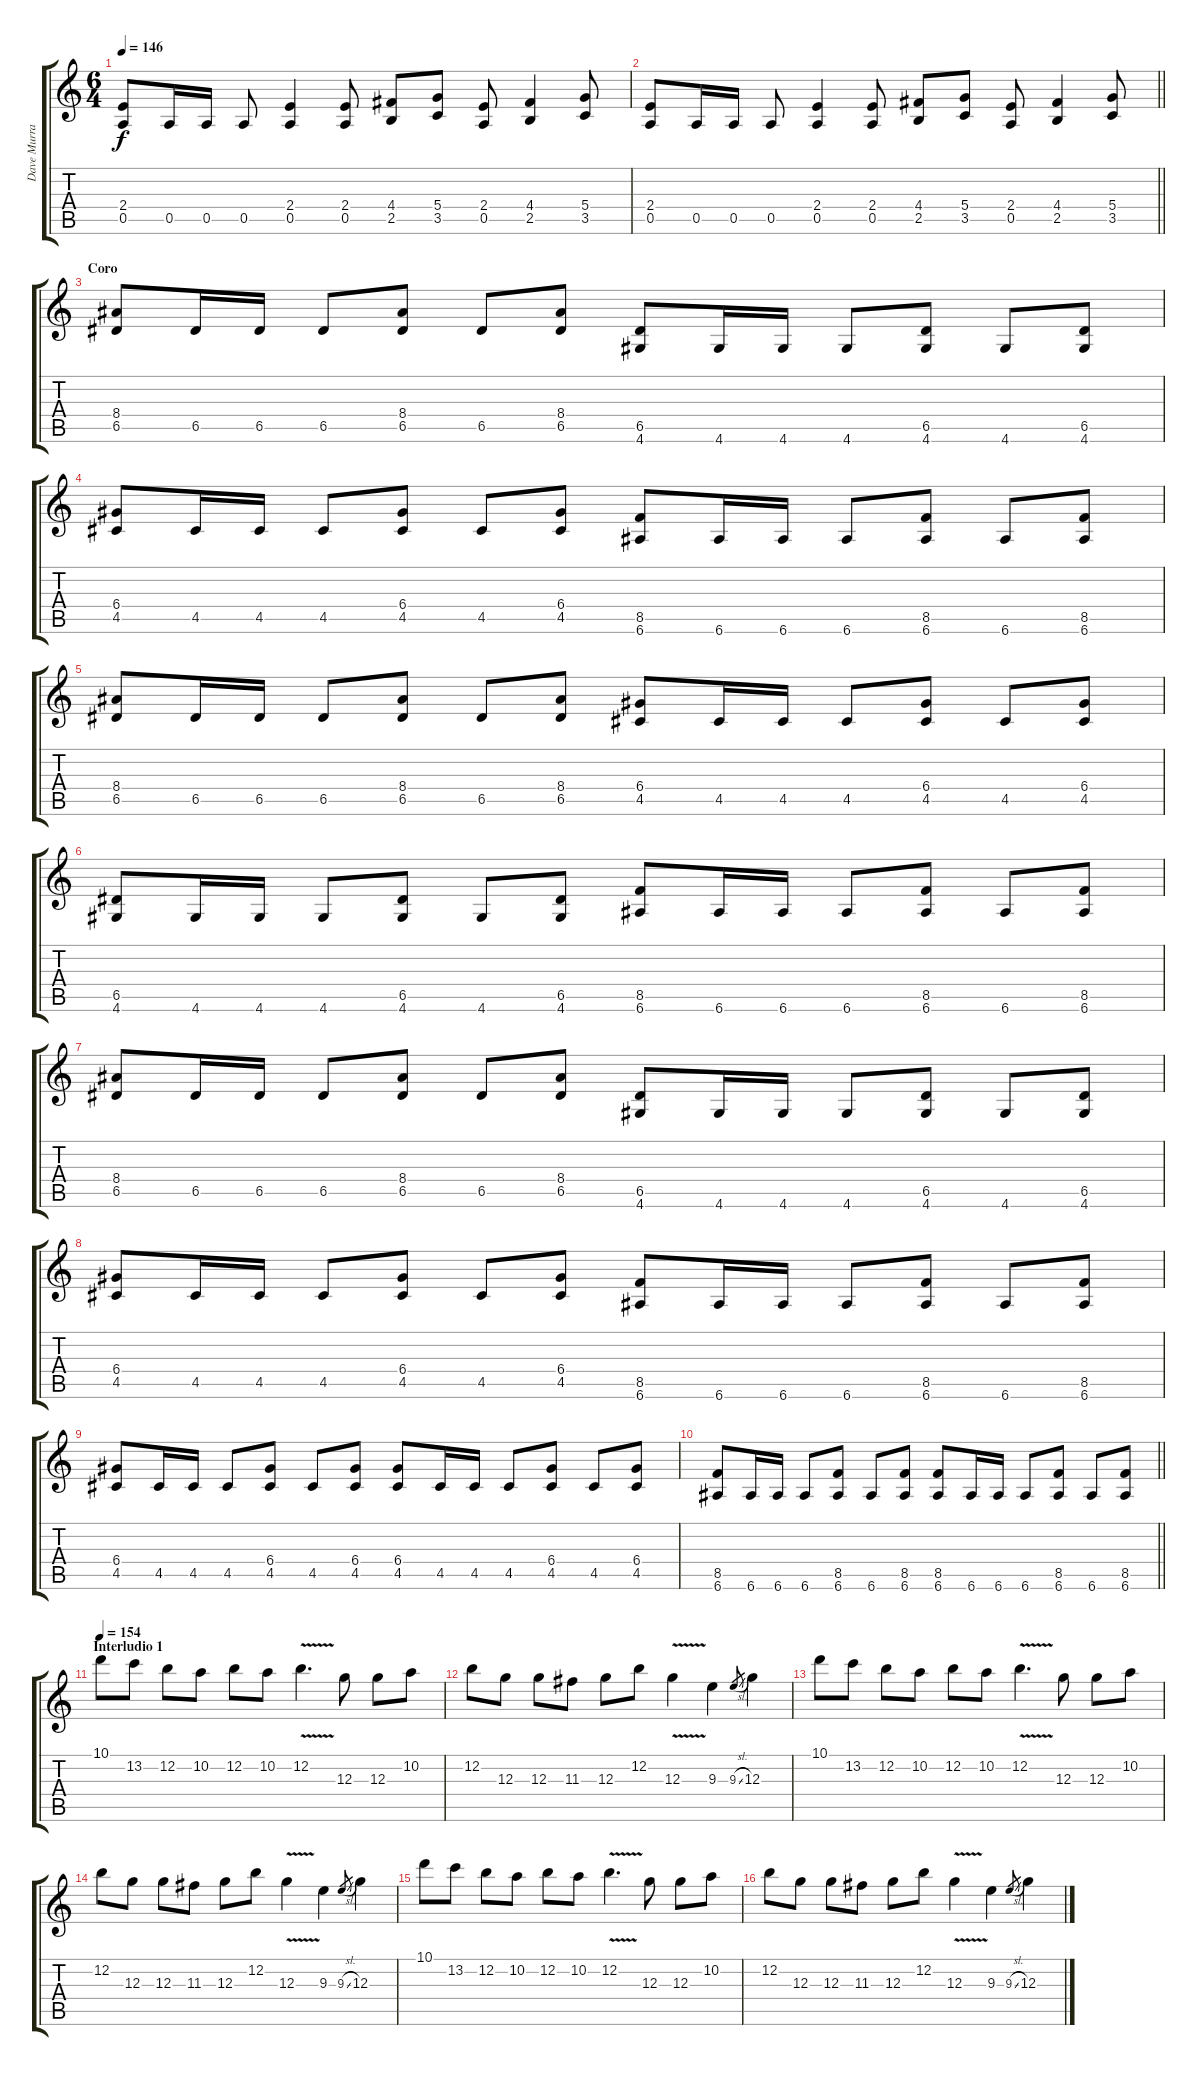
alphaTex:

\track ("Dave Murray" "Dave Murra") {instrument distortionguitar}
\staff {score tabs}
\tuning (E4 B3 G3 D3 A2 E2) {hide}
\ts (6 4)
\tempo 146
\clef g2
\ks c
(2.4 0.5).8{dy f} 0.5.16 0.5.16 0.5.8 (2.4 0.5).4 (2.4 0.5).8 (4.4 2.5).8 (5.4 3.5).8 (2.4 0.5).8 (4.4 2.5).4 (5.4 3.5).8 |
\barLineRight lightlight
(2.4 0.5).8 0.5.16 0.5.16 0.5.8 (2.4 0.5).4 (2.4 0.5).8 (4.4 2.5).8 (5.4 3.5).8 (2.4 0.5).8 (4.4 2.5).4 (5.4 3.5).8 |
\section ("" "Coro")
(8.4 6.5).8 6.5.16 6.5.16 6.5.8 (8.4 6.5).8 6.5.8 (8.4 6.5).8 (6.5 4.6).8 4.6.16 4.6.16 4.6.8 (6.5 4.6).8 4.6.8 (6.5 4.6).8 |
(6.4 4.5).8 4.5.16 4.5.16 4.5.8 (6.4 4.5).8 4.5.8 (6.4 4.5).8 (8.5 6.6).8 6.6.16 6.6.16 6.6.8 (8.5 6.6).8 6.6.8 (8.5 6.6).8 |
(8.4 6.5).8 6.5.16 6.5.16 6.5.8 (8.4 6.5).8 6.5.8 (8.4 6.5).8 (6.4 4.5).8 4.5.16 4.5.16 4.5.8 (6.4 4.5).8 4.5.8 (6.4 4.5).8 |
(6.5 4.6).8 4.6.16 4.6.16 4.6.8 (6.5 4.6).8 4.6.8 (6.5 4.6).8 (8.5 6.6).8 6.6.16 6.6.16 6.6.8 (8.5 6.6).8 6.6.8 (8.5 6.6).8 |
(8.4 6.5).8 6.5.16 6.5.16 6.5.8 (8.4 6.5).8 6.5.8 (8.4 6.5).8 (6.5 4.6).8 4.6.16 4.6.16 4.6.8 (6.5 4.6).8 4.6.8 (6.5 4.6).8 |
(6.4 4.5).8 4.5.16 4.5.16 4.5.8 (6.4 4.5).8 4.5.8 (6.4 4.5).8 (8.5 6.6).8 6.6.16 6.6.16 6.6.8 (8.5 6.6).8 6.6.8 (8.5 6.6).8 |
(6.4 4.5).8 4.5.16 4.5.16 4.5.8 (6.4 4.5).8 4.5.8 (6.4 4.5).8 (6.4 4.5).8 4.5.16 4.5.16 4.5.8 (6.4 4.5).8 4.5.8 (6.4 4.5).8 |
\barLineRight lightlight
(8.5 6.6).8 6.6.16 6.6.16 6.6.8 (8.5 6.6).8 6.6.8 (8.5 6.6).8 (8.5 6.6).8 6.6.16 6.6.16 6.6.8 (8.5 6.6).8 6.6.8 (8.5 6.6).8 |
\section ("" "Interludio 1")
\tempo 154
10.1.8 13.2.8 12.2.8 10.2.8 12.2.8 10.2.8 12.2{v}.4{d} 12.3.8 12.3.8 10.2.8 |
12.2.8 12.3.8 12.3.8 11.3.8 12.3.8 12.2.8 12.3{v}.4 9.3.4 9.3{sl}.8{gr} 12.3.4 |
10.1.8 13.2.8 12.2.8 10.2.8 12.2.8 10.2.8 12.2{v}.4{d} 12.3.8 12.3.8 10.2.8 |
12.2.8 12.3.8 12.3.8 11.3.8 12.3.8 12.2.8 12.3{v}.4 9.3.4 9.3{sl}.8{gr} 12.3.4 |
10.1.8 13.2.8 12.2.8 10.2.8 12.2.8 10.2.8 12.2{v}.4{d} 12.3.8 12.3.8 10.2.8 |
12.2.8 12.3.8 12.3.8 11.3.8 12.3.8 12.2.8 12.3{v}.4 9.3.4 9.3{sl}.8{gr} 12.3.4
